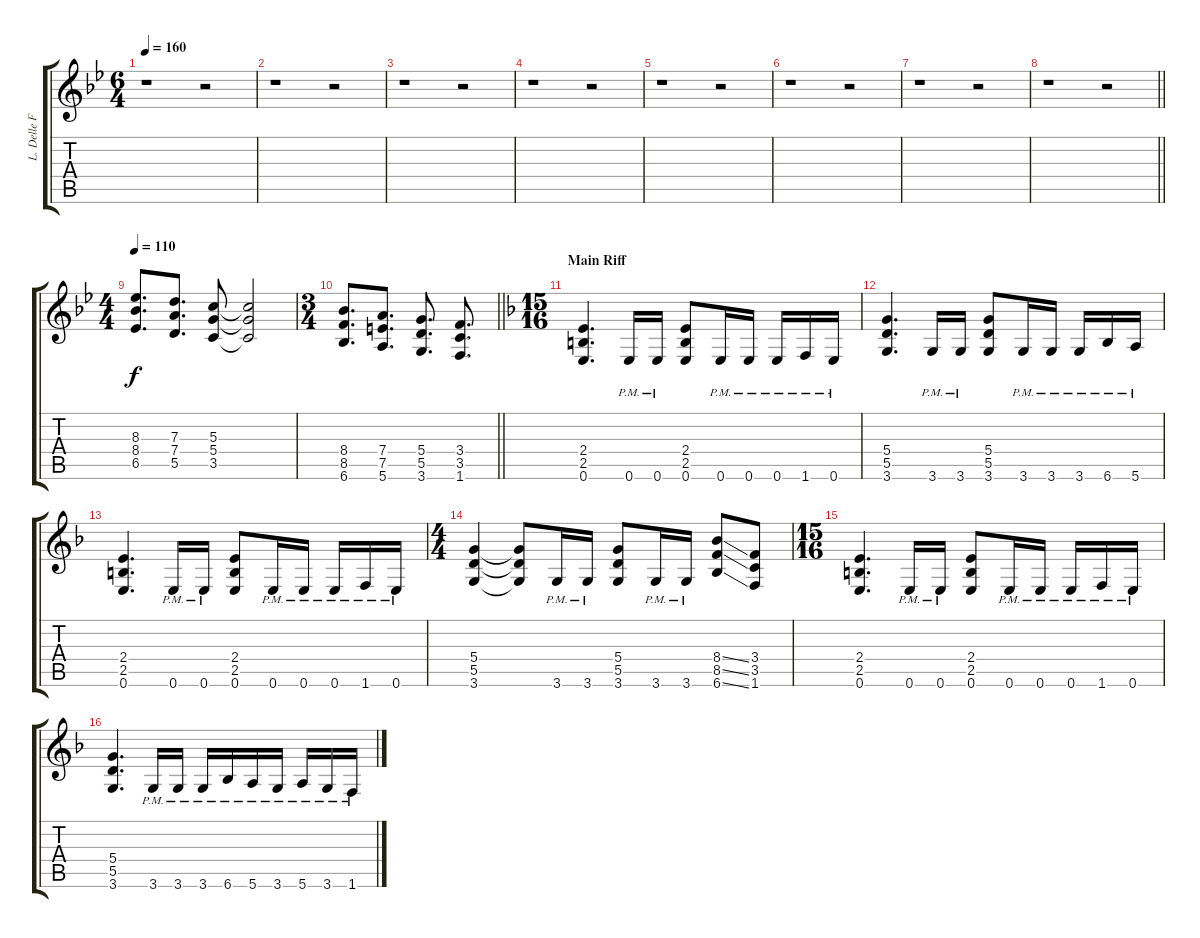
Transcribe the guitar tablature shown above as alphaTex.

\track ("L. Delle Fave (Dist. Guitar L)" "L. Delle F") {instrument overdrivenguitar}
\staff {score tabs}
\tuning (E4 B3 G3 D3 A2 E2) {hide}
\ts (6 4)
\tempo 160
\clef g2
\ks gminor
r.1{dy f} r.2 |
r.1 r.2 |
r.1 r.2 |
r.1 r.2 |
r.1 r.2 |
r.1 r.2 |
r.1 r.2 |
\barLineRight lightlight
r.1 r.2 |
\ts (4 4)
\tempo 110
(8.3 8.4 6.5).8{d} (7.3 7.4 5.5).8{d} (5.3 5.4 3.5).8 (5.3{t} 5.4{t} 3.5{t}).2 |
\ts (3 4)
\barLineRight lightlight
(8.4 8.5 6.6).8{d} (7.4 7.5 5.6).8{d} (5.4 5.5 3.6).8{d} (3.4 3.5 1.6).8{d} |
\ts (15 16)
\section ("" "Main Riff")
\ks dminor
(2.4 2.5 0.6).4{d} 0.6{pm}.16 0.6{pm}.16 (2.4 2.5 0.6).8 0.6{pm}.16 0.6{pm}.16 0.6{pm}.16 1.6{pm}.16 0.6{pm}.16 |
(5.4 5.5 3.6).4{d} 3.6{pm}.16 3.6{pm}.16 (5.4 5.5 3.6).8 3.6{pm}.16 3.6{pm}.16 3.6{pm}.16 6.6{pm}.16 5.6{pm}.16 |
(2.4 2.5 0.6).4{d} 0.6{pm}.16 0.6{pm}.16 (2.4 2.5 0.6).8 0.6{pm}.16 0.6{pm}.16 0.6{pm}.16 1.6{pm}.16 0.6{pm}.16 |
\ts (4 4)
(5.4 5.5 3.6).4 (5.4{t} 5.5{t} 3.6{t}).8 3.6{pm}.16 3.6{pm}.16 (5.4 5.5 3.6).8 3.6{pm}.16 3.6{pm}.16 (8.4{ss} 8.5{ss} 6.6{ss}).8 (3.4 3.5 1.6).8 |
\ts (15 16)
(2.4 2.5 0.6).4{d} 0.6{pm}.16 0.6{pm}.16 (2.4 2.5 0.6).8 0.6{pm}.16 0.6{pm}.16 0.6{pm}.16 1.6{pm}.16 0.6{pm}.16 |
(5.4 5.5 3.6).4{d} 3.6{pm}.16 3.6{pm}.16 3.6{pm}.16 6.6{pm}.16 5.6{pm}.16 3.6{pm}.16 5.6{pm}.16 3.6{pm}.16 1.6{pm}.16
